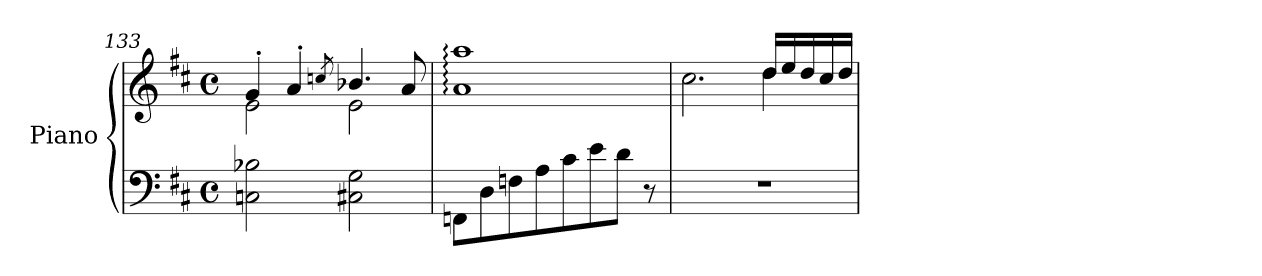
**kern	**kern
*part1	*part1
*staff2	*staff1
*I"Piano	*
*I'Pno	*
*clefF4	*clefG2
*k[f#c#]	*k[f#c#]
*M4/4	*M4/4
*met(c)	*met(c)
=133	=133
*	*^
2Cn\ 2B-X\	4g'/	2e\
.	4a'/	.
.	8qccn/	.
2C#X\ 2G\	4.b-X/	2e\
.	8a/	.
*	*v	*v
=134	=134
8FFn\L	1a: 1aa:
8D\	.
8Fn\	.
8A\	.
8c#\	.
8e\	.
8d\J	.
8r	.
=135	=135
*	*^
1r	2.cc#\	2.ryy
*	*	*Xtuplet
.	4dd\	20dd/LL
.	.	20ee/
.	.	20dd/
.	.	20cc#/
.	.	20dd/JJ
*	*v	*v
=	=
*-	*-
